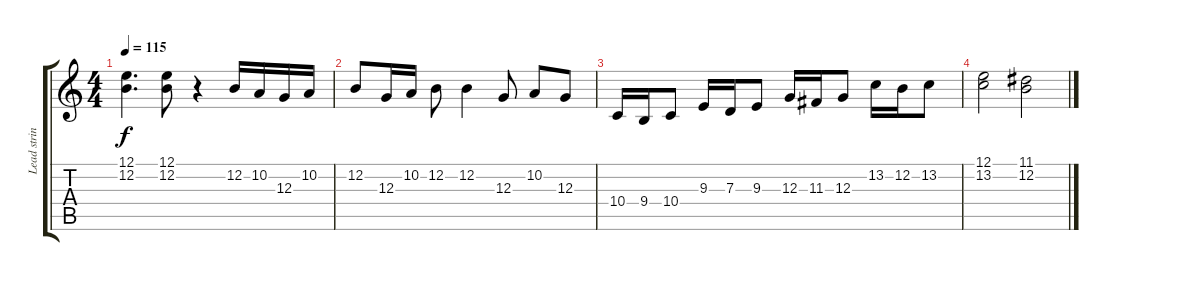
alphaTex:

\track ("Lead string" "Lead strin") {instrument stringensemble1}
\staff {score tabs}
\tuning (E4 B3 G3 D3 A2 E2) {hide}
\ts (4 4)
\tempo 115
\clef g2
\ks c
(12.1 12.2).4{d dy f} (12.1 12.2).8 r.4 12.2.16 10.2.16 12.3.16 10.2.16 |
12.2.8 12.3.16 10.2.16 12.2.8 12.2.4 12.3.8 10.2.8 12.3.8 |
10.4.16 9.4.16 10.4.8 9.3.16 7.3.16 9.3.8 12.3.16 11.3.16 12.3.8 13.2.16 12.2.16 13.2.8 |
(12.1 13.2).2 (11.1 12.2).2
